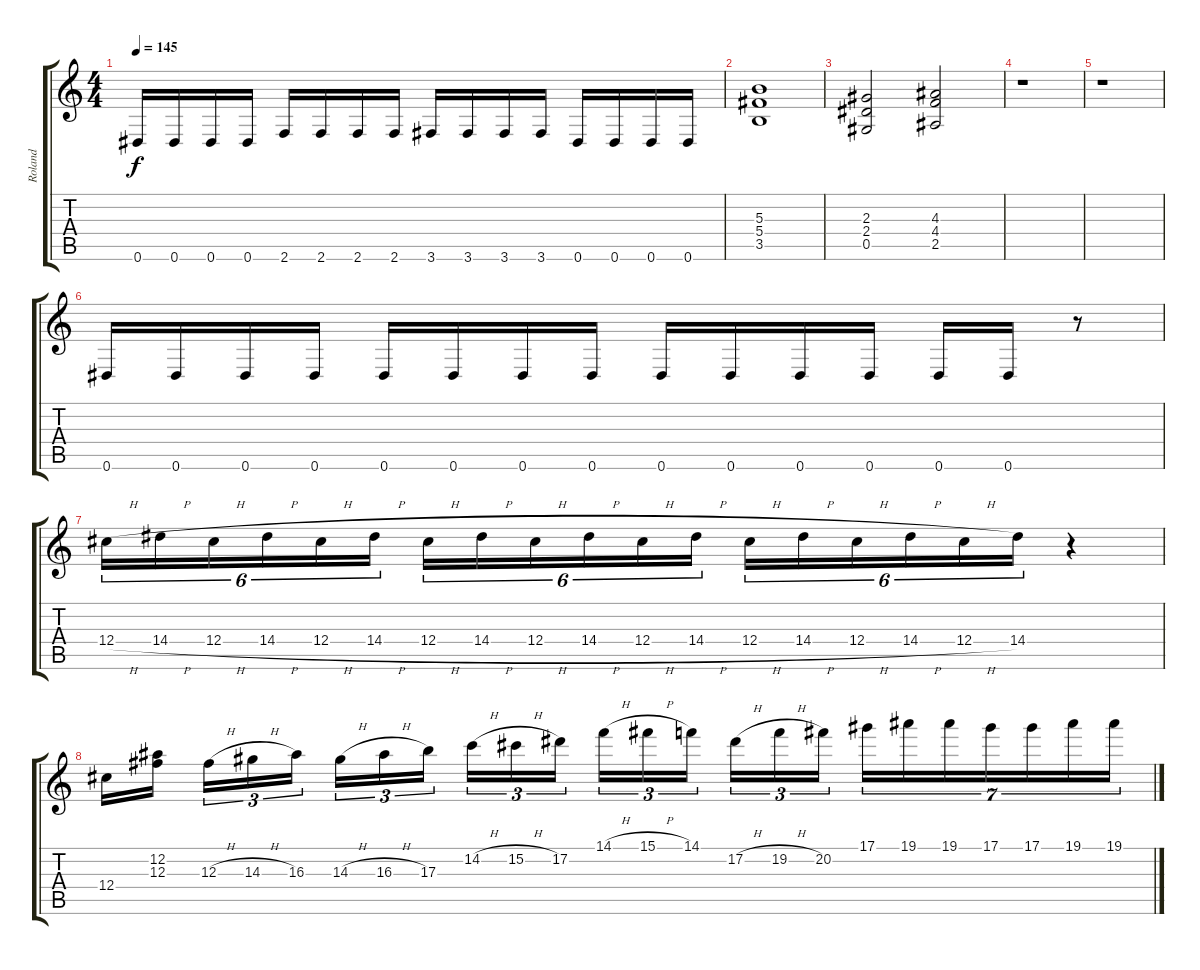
\track ("Roland" "Roland") {instrument overdrivenguitar}
\staff {score tabs}
\tuning (Eb4 Bb3 Gb3 Db3 Ab2 Eb2) {hide}
\ts (4 4)
\tempo 145
\clef g2
\ks c
0.6.16{dy f} 0.6.16 0.6.16 0.6.16 2.6.16 2.6.16 2.6.16 2.6.16 3.6.16 3.6.16 3.6.16 3.6.16 0.6.16 0.6.16 0.6.16 0.6.16 |
(5.3 5.4 3.5).1 |
(2.3 2.4 0.5).2 (4.3 4.4 2.5).2 |
r.1 |
r.1 |
0.6.16 0.6.16 0.6.16 0.6.16 0.6.16 0.6.16 0.6.16 0.6.16 0.6.16 0.6.16 0.6.16 0.6.16 0.6.16 0.6.16 r.8 |
12.4{h}.16{tu (6 4)} 14.4{h}.16{tu (6 4)} 12.4{h}.16{tu (6 4)} 14.4{h}.16{tu (6 4)} 12.4{h}.16{tu (6 4)} 14.4{h}.16{tu (6 4)} 12.4{h}.16{tu (6 4)} 14.4{h}.16{tu (6 4)} 12.4{h}.16{tu (6 4)} 14.4{h}.16{tu (6 4)} 12.4{h}.16{tu (6 4)} 14.4{h}.16{tu (6 4)} 12.4{h}.16{tu (6 4)} 14.4{h}.16{tu (6 4)} 12.4{h}.16{tu (6 4)} 14.4{h}.16{tu (6 4)} 12.4{h}.16{tu (6 4)} 14.4.16{tu (6 4)} r.4 |
12.4.16 (12.2 12.3).16 12.3{h}.16{tu (3 2)} 14.3{h}.16{tu (3 2)} 16.3.16{tu (3 2)} 14.3{h}.16{tu (3 2)} 16.3{h}.16{tu (3 2)} 17.3.16{tu (3 2)} 14.2{h}.16{tu (3 2)} 15.2{h}.16{tu (3 2)} 17.2.16{tu (3 2)} 14.1{h}.16{tu (3 2)} 15.1{h}.16{tu (3 2)} 14.1.16{tu (3 2)} 17.2{h}.16{tu (3 2)} 19.2{h}.16{tu (3 2)} 20.2.16{tu (3 2)} 17.1.16{tu (7 4)} 19.1.16{tu (7 4)} 19.1.16{tu (7 4)} 17.1.16{tu (7 4)} 17.1.16{tu (7 4)} 19.1.16{tu (7 4)} 19.1.16{tu (7 4)}
